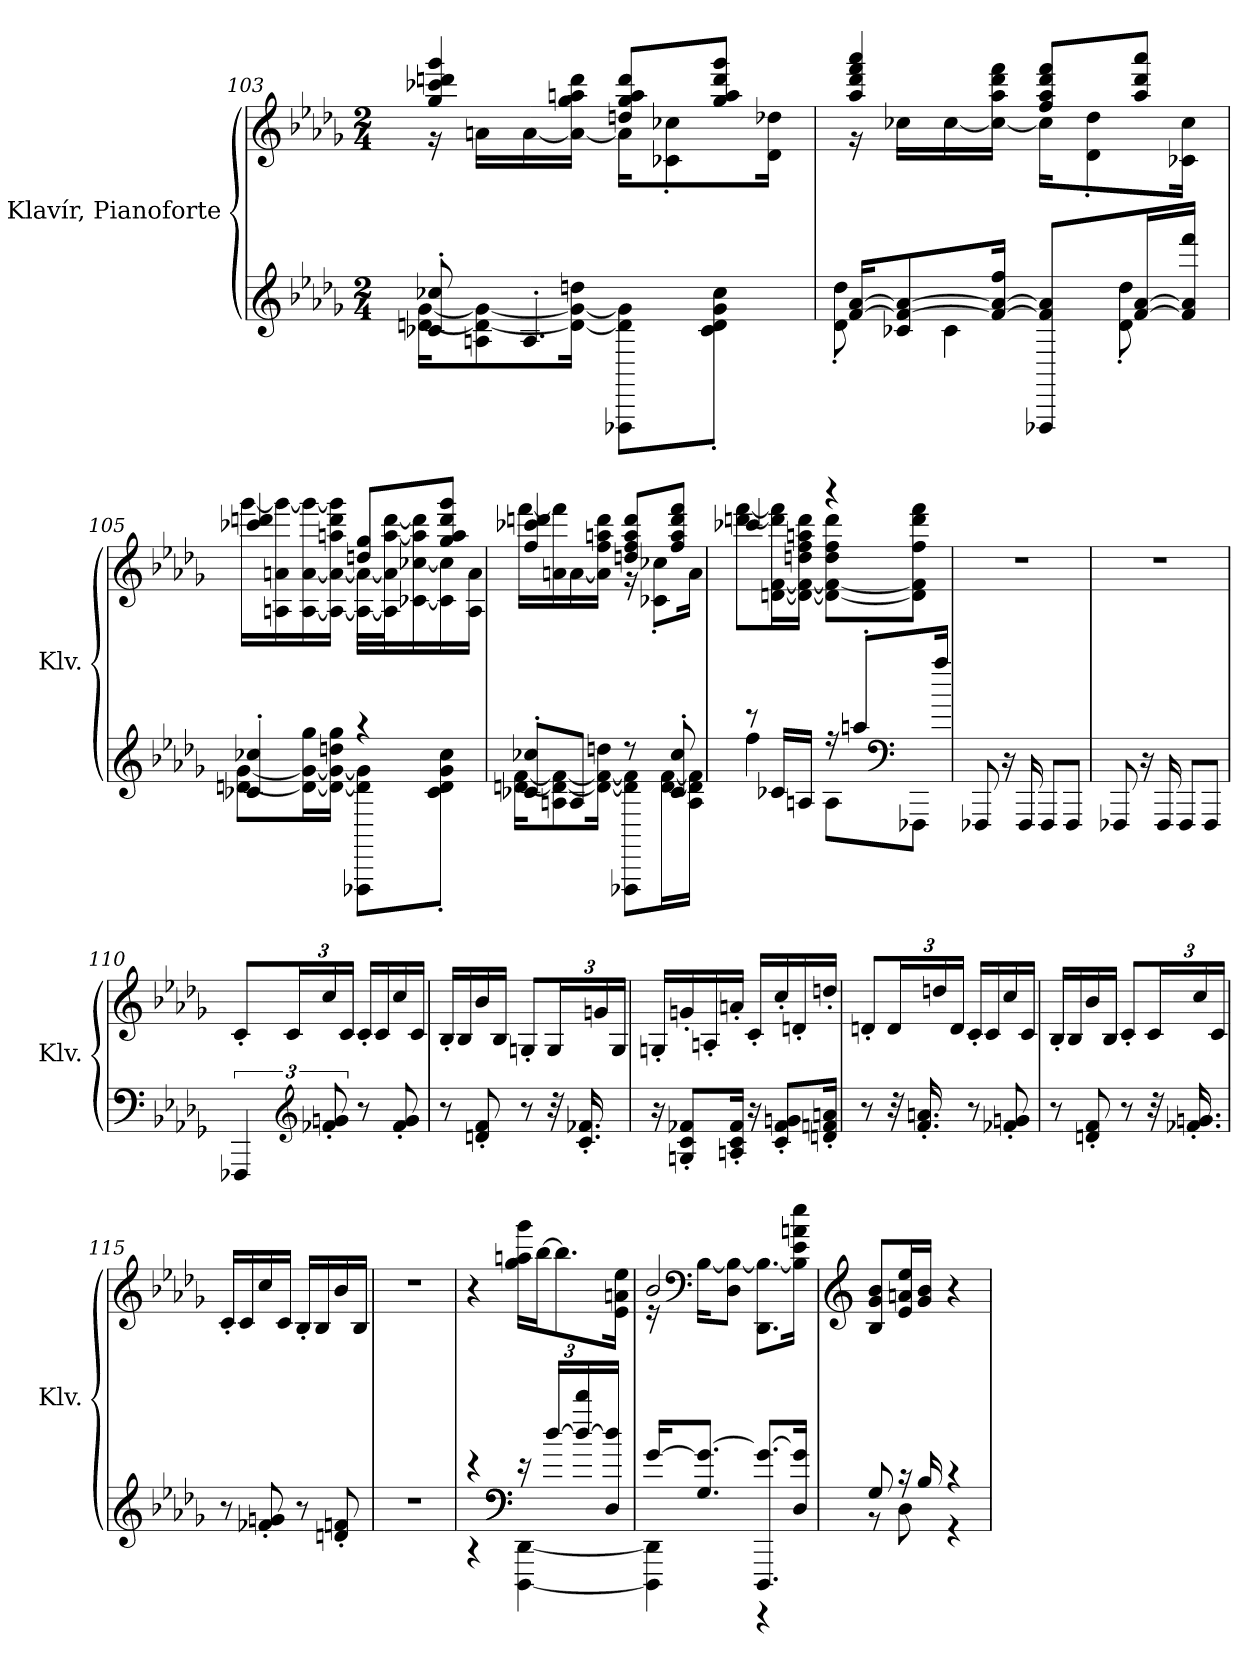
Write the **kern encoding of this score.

**kern	**kern
*part1	*part1
*staff2	*staff1
*I"Klavír, Pianoforte	*
*I'Klv.	*
*clefG2	*clefG2
*k[b-e-a-d-g-]	*k[b-e-a-d-g-]
*M2/4	*M2/4
=103	=103
*^	*^
8c-X/' 8cc-X/'	[16dn\ [16g-\KL	4gg-/ 4ccc-X/ 4dddn/ 4ggg-/	16r
.	8An\ 8d\_ 8g-\_	.	16an\LL
4.A'/	.	.	[16a\
.	16d\_ 16g-\_ 16ddn\Jk	.	16a\_ 16gg-\ 16aan\ 16ddd\JJ
.	8FFF-X\ 8d\] 8g-\]L	8ddn/ 8gg-/ 8aa/ 8ddd/L	16a\KL]
.	.	.	8c-X\' 8cc-X\'
.	8c-\' 8d\' 8g-\' 8cc-\'J	8gg-/ 8aa/ 8ddd/ 8ggg-/J	.
.	.	.	16d-\ 16dd-X\Jk
!!LO:LB:g=z	!!
=104	=104	=104	=104
[16f/ [16a-/KL	8d-\' 8dd-\'	4aa-/ 4ddd-/ 4fff/ 4aaa-/	16r
8c-X/ 8f/_ 8a-/_	.	.	16cc-X\LL
.	4c-\	.	[16cc-\
16f/_ 16a-/_ 16ff/Jk	.	.	16cc-\_ 16aa-\ 16ddd-\ 16fff\JJ
8FFF-X/ 8f/] 8a-/]L	.	8ff/ 8aa-/ 8ddd-/ 8fff/L	16cc-\KL]
.	.	.	8d-\' 8dd-\'
[16f/ [16a-/L	8d-\' 8dd-\'	8aa-/ 8ddd-/ 8aaa-/J	.
16f/] 16a-/] 16fff/JJ	.	.	16c-X\ 16cc-\Jk
=105	=105	=105	=105
4c-X/' 4cc-X/'	[8dn\ [8g-\L	4ccc-X/ 4dddn/	[16ggg-\LL
.	.	.	16An\ 16an\ 16ggg-\_
.	16d\_ 16g-\_ 16gg-\L	.	[16A\ [16a\ 16ggg-\_
.	16d\_ 16g-\_ 16ddn\ 16gg-\JJ	.	16A\_ 16a\_ 16aan\ 16ddd\ 16ggg-\]JJ
4r	8FFF-X\ 8d\] 8g-\]L	8ddn/ 8gg-/L	32A\_ 32a\_LLL
.	.	.	32A\] 32a\] [32aa\ [32ddd\J
.	.	.	[16c-X\ [16cc-X\ 16aa\] 16ddd\]
.	8c-\' 8d\' 8g-\' 8cc-\'J	8gg-/ 8aa/ 8ddd/ 8ggg-/J	16c-\] 16cc-\]
.	.	.	16A\ 16a\JJ
!!LO:LB:g=z	!!
=106	=106	=106	=106
8c-X/' 8cc-X/'L	[16dn\ [16f\KL	4ff/ 4ccc-X/ 4dddn/	[16fff\LL
.	8An\ 8d\_ 8f\_	.	16an\ 16fff\]
8A/J	.	.	[16a\
.	16d\_ 16f\_ 16ddn\Jk	.	16a\] 16ff\ 16aan\ 16ddd\JJ
8r	8FFF-X\ 8d\] 8f\]L	8ddn/ 8ff/ 8aa/ 8ddd/L	16r
.	.	.	8c-X\' 8cc-X\'L
8c-/' 8cc-/'	[16d\ [16f\L	8ff/ 8aa/ 8ddd/ 8fff/J	.
.	16A\ 16d\] 16f\]JJ	.	16a\Jk
=107	=107	=107	=107
8r	4ff\	4ccc-X/	[8dddn\ [8fff\L
16c-X/LL	.	.	[16dn\ [16f\ 16ddd\] 16fff\]L
16An/JJ	.	.	16d\_ 16f\_ 16ddn\ 16ff\ 16aan\ 16ddd\JJ
16r	8A\L	4r	8d\_ 8f\_ 8dd\ 8ff\ 8ddd\L
8aan'/L	.	.	.
*clefF4	*	*	*
.	8FFF-X\J	.	8d\] 8f\] 8ff\ 8ddd\ 8fff\J
16aa/Jk	.	.	.
*v	*v	*	*
*	*v	*v
=108	=108
8FFF-X/	2r
16r	.
16FFF-/	.
8FFF-/L	.
8FFF-/J	.
!!LO:LB:g=z
=109	=109
8FFF-X/	2r
16r	.
16FFF-/	.
8FFF-/L	.
8FFF-/J	.
=110	=110
6FFF-X/	8c'/L
*	*Xbrackettup
.	24c/L
*clefG2	*
12f-X/' 12gn/'	24cc/
.	24c/JJ
8r	16c'/LL
.	16c/
8f-/' 8g/'	16cc/
.	16c/JJ
=111	=111
8r	16B-'/LL
.	16B-/
8dn/' 8f/'	16b-/
.	16B-/JJ
8r	8Gn'/L
32r	24G/L
16.c/' 16.f-X/'	.
.	24gn/
.	24G/JJ
!!LO:LB:g=z
=112	=112
16r	16Gn'/LL
8Gn/' 8c/' 8f-X/'L	16gn'/
.	16An'/
16An/' 16c/' 16f-/'Jk	16an'/JJ
16r	16c'/LL
8c/' 8f-/' 8gn/'L	16cc'/
.	16dn'/
16dn/' 16fn/' 16an/'Jk	16ddn'/JJ
=113	=113
8r	8dn'/L
32r	24d/L
16.f/' 16.an/'	.
.	24ddn/
.	24d/JJ
8r	16c'/LL
.	16c/
8f-X/' 8gn/'	16cc/
.	16c/JJ
=114	=114
8r	16B-'/LL
.	16B-/
8dn/' 8f/'	16b-/
.	16B-/JJ
8r	8c'/L
32r	24c/L
16.f-X/' 16.gn/'	.
.	24cc/
.	24c/JJ
!!LO:LB:g=z
=115	=115
8r	16c'/LL
.	16c/
8f-X/' 8gn/'	16cc/
.	16c/JJ
8r	16B-'/LL
.	16B-/
8dn/' 8fn/'	16b-/
.	16B-/JJ
=116	=116
2r	2r
=117	=117
*^	*
4r	4r	4r
*clefF4	*	*
16r	[4DDD-\ [4DD-\	24gg-\ 24aan\ 24ggg-\LL
.	.	[24bb-\J
[16dd-/LL	.	.
.	.	12.bb-\]
16dd-/_ 16ddd-/	.	.
16D-/ 16dd-/]JJ	.	.
.	.	24e-\ 24an\ 24ee-\Jk
=118	=118	=118
*	*	*^
[16g-/KL	4DDD-\] 4DD-\]	2b-/	16r
*	*	*clefF4	*
8.G-/ 8.g-/_J	.	.	[16B-\KL
.	.	.	8D-\ 8B-\_J
8.DDD-/ 8.g-/_L	4r	.	8.DD-\ 8.B-\_L
16D-/ 16g-/]Jk	.	.	16B-\] 16e-\ 16an\ 16ee-\Jk
*	*	*v	*v
=119	=119	=119
*	*	*clefG2
8G-/	8r	8B-/ 8g-/ 8b-/L
16r	8D-\	16e-/ 16an/ 16ee-/L
16B-/	.	16g-/ 16b-/JJ
4r	4r	4r
*v	*v	*
=	=
*-	*-
